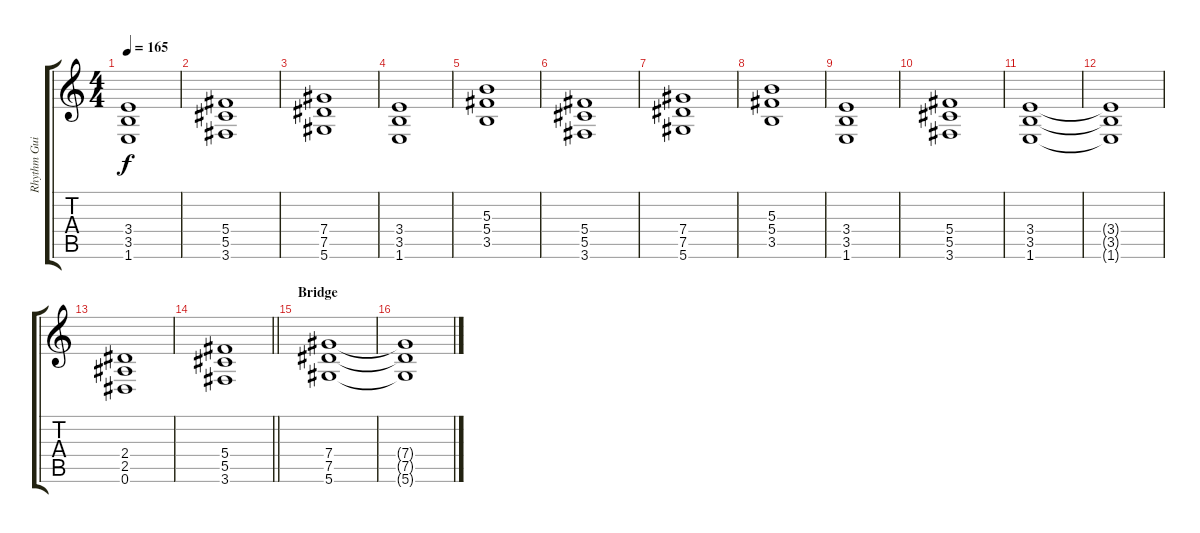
\track ("Rhythm Guitar" "Rhythm Gui") {instrument overdrivenguitar}
\staff {score tabs}
\tuning (Eb4 Bb3 Gb3 Db3 Ab2 Eb2) {hide}
\ts (4 4)
\tempo 165
\clef g2
\ks c
(3.4 3.5 1.6).1{dy f} |
(5.4 5.5 3.6).1 |
(7.4 7.5 5.6).1 |
(3.4 3.5 1.6).1 |
(5.3 5.4 3.5).1 |
(5.4 5.5 3.6).1 |
(7.4 7.5 5.6).1 |
(5.3 5.4 3.5).1 |
(3.4 3.5 1.6).1 |
(5.4 5.5 3.6).1 |
(3.4 3.5 1.6).1 |
(3.4{t} 3.5{t} 1.6{t}).1 |
(2.4 2.5 0.6).1 |
\barLineRight lightlight
(5.4 5.5 3.6).1 |
\section ("" "Bridge")
(7.4 7.5 5.6).1 |
(7.4{t} 7.5{t} 5.6{t}).1
